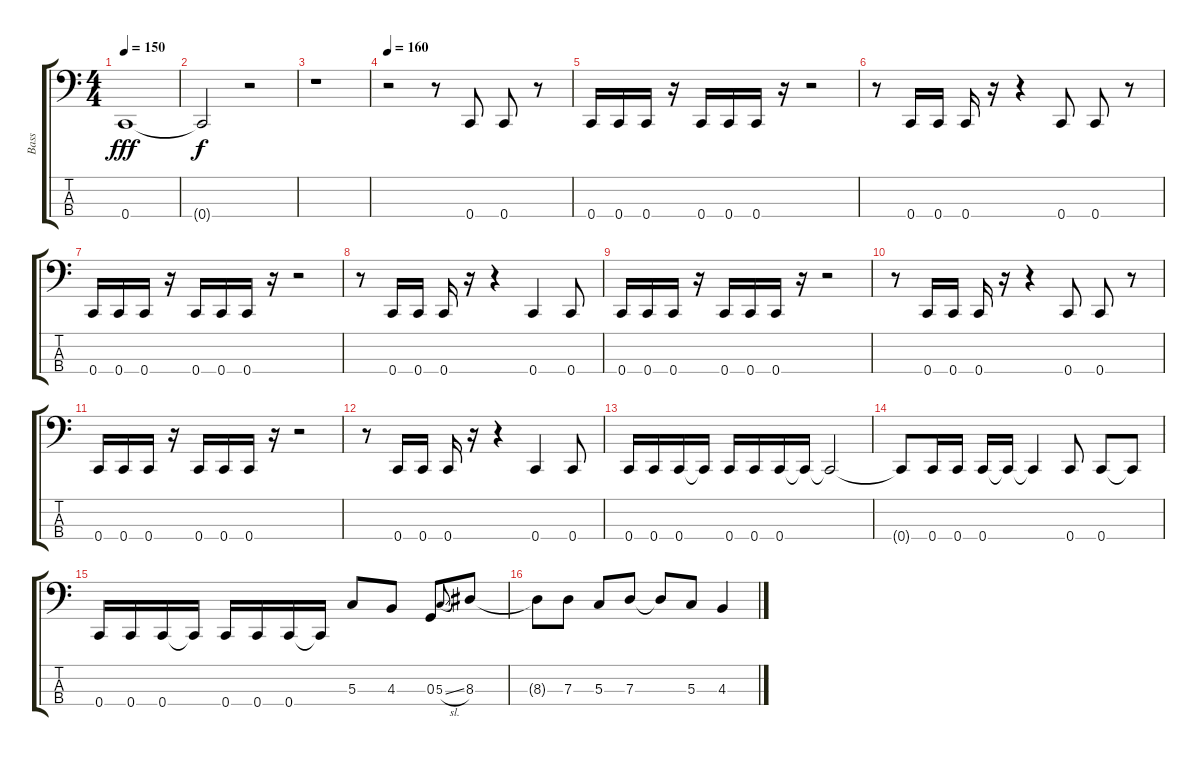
\track ("Bass" "Bass") {instrument electricbassfinger}
\staff {score tabs}
\tuning (F2 C2 G1 C1) {hide}
\ts (4 4)
\tempo 150
\clef f4
\ks c
0.4.1{dy fff} |
0.4{t}.2{dy f} r.2 |
r.1 |
\tempo 160
r.2 r.8 0.4.8 0.4.8 r.8 |
0.4.16 0.4.16 0.4.16 r.16 0.4.16 0.4.16 0.4.16 r.16 r.2 |
r.8 0.4.16 0.4.16 0.4.16 r.16 r.4 0.4.8 0.4.8 r.8 |
0.4.16 0.4.16 0.4.16 r.16 0.4.16 0.4.16 0.4.16 r.16 r.2 |
r.8 0.4.16 0.4.16 0.4.16 r.16 r.4 0.4.4 0.4.8 |
0.4.16 0.4.16 0.4.16 r.16 0.4.16 0.4.16 0.4.16 r.16 r.2 |
r.8 0.4.16 0.4.16 0.4.16 r.16 r.4 0.4.8 0.4.8 r.8 |
0.4.16 0.4.16 0.4.16 r.16 0.4.16 0.4.16 0.4.16 r.16 r.2 |
r.8 0.4.16 0.4.16 0.4.16 r.16 r.4 0.4.4 0.4.8 |
0.4.16 0.4.16 0.4.16 0.4{t}.16 0.4.16 0.4.16 0.4.16 0.4{t}.16 0.4{t}.2 |
0.4{t}.8 0.4.16 0.4.16 0.4.16 0.4{t}.16 0.4{t}.4 0.4.8 0.4.8 0.4{t}.8 |
0.4.16 0.4.16 0.4.16 0.4{t}.16 0.4.16 0.4.16 0.4.16 0.4{t}.16 5.3.8 4.3.8 0.3.8 5.3{sl}.8{gr onbeat} 8.3.8 |
8.3{t}.8 7.3.8 5.3.8 7.3.8 7.3{t}.8 5.3.8 4.3.4
